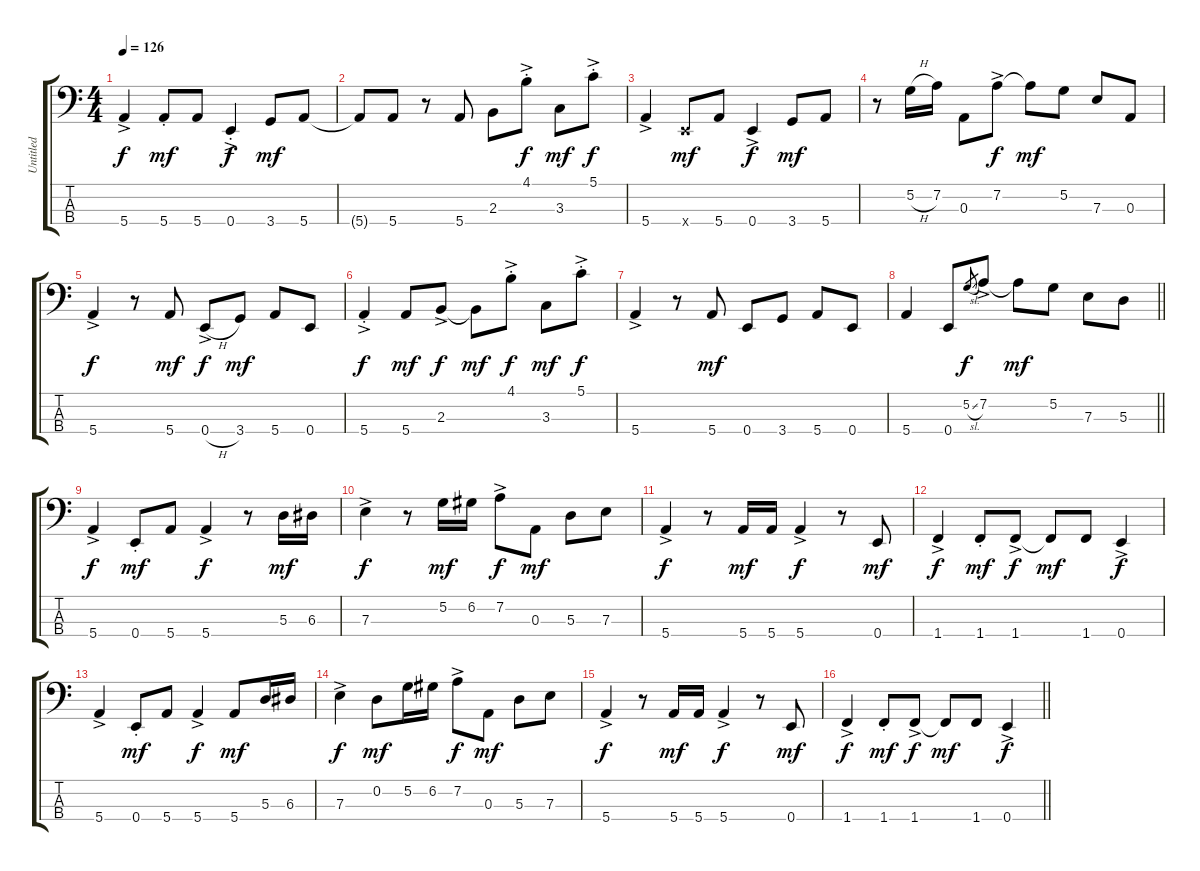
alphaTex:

\track ("Untitled" "Untitled") {instrument electricbassfinger}
\staff {score tabs}
\tuning (G2 D2 A1 E1) {hide}
\ts (4 4)
\tempo 126
\clef f4
\ks c
5.4{ac}.4{dy f} 5.4{st}.8{dy mf} 5.4.8 0.4{ac st}.4{dy f} 3.4.8{dy mf} 5.4.8 |
5.4{t}.8 5.4.8 r.8 5.4.8 2.3.8 4.1{ac st}.8{dy f} 3.3.8{dy mf} 5.1{ac st}.8{dy f} |
5.4{ac}.4 0.4{x}.8{dy mf} 5.4.8 0.4{ac}.4{dy f} 3.4.8{dy mf} 5.4.8 |
r.8 5.2{h}.16 7.2.16 0.3.8 7.2{ac}.8{dy f} 7.2{t}.8{dy mf} 5.2.8 7.3.8 0.3.8 |
5.4{ac}.4{dy f} r.8 5.4.8{dy mf} 0.4{h ac}.8{dy f} 3.4.8{dy mf} 5.4.8 0.4.8 |
5.4{ac st}.4{dy f} 5.4.8{dy mf} 2.3{ac}.8{dy f} 2.3{t}.8{dy mf} 4.1{ac st}.8{dy f} 3.3.8{dy mf} 5.1{ac st}.8{dy f} |
5.4{ac}.4 r.8 5.4.8{dy mf} 0.4.8 3.4.8 5.4.8 0.4.8 |
\barLineRight lightlight
5.4.4 0.4.8 5.2{sl}.8{gr dy f} 7.2{ac}.8 7.2{t}.8{dy mf} 5.2.8 7.3.8 5.3.8 |
5.4{ac}.4{dy f} 0.4{st}.8{dy mf} 5.4.8 5.4{ac}.4{dy f} r.8 5.3.16{dy mf} 6.3.16 |
7.3{ac}.4{dy f} r.8 5.2.16{dy mf} 6.2.16 7.2{ac}.8{dy f} 0.3.8{dy mf} 5.3.8 7.3.8 |
5.4{ac}.4{dy f} r.8 5.4.16{dy mf} 5.4.16 5.4{ac}.4{dy f} r.8 0.4.8{dy mf} |
1.4{ac}.4{dy f} 1.4{st}.8{dy mf} 1.4{ac}.8{dy f} 1.4{t}.8{dy mf} 1.4.8 0.4{ac}.4{dy f} |
5.4{ac}.4 0.4{st}.8{dy mf} 5.4.8 5.4{ac}.4{dy f} 5.4.8{dy mf} 5.3.16 6.3.16 |
7.3{ac}.4{dy f} 0.2.8{dy mf} 5.2.16 6.2.16 7.2{ac}.8{dy f} 0.3.8{dy mf} 5.3.8 7.3.8 |
5.4{ac}.4{dy f} r.8 5.4.16{dy mf} 5.4.16 5.4{ac}.4{dy f} r.8 0.4.8{dy mf} |
\barLineRight lightlight
1.4{ac}.4{dy f} 1.4{st}.8{dy mf} 1.4{ac}.8{dy f} 1.4{t}.8{dy mf} 1.4.8 0.4{ac}.4{dy f}
